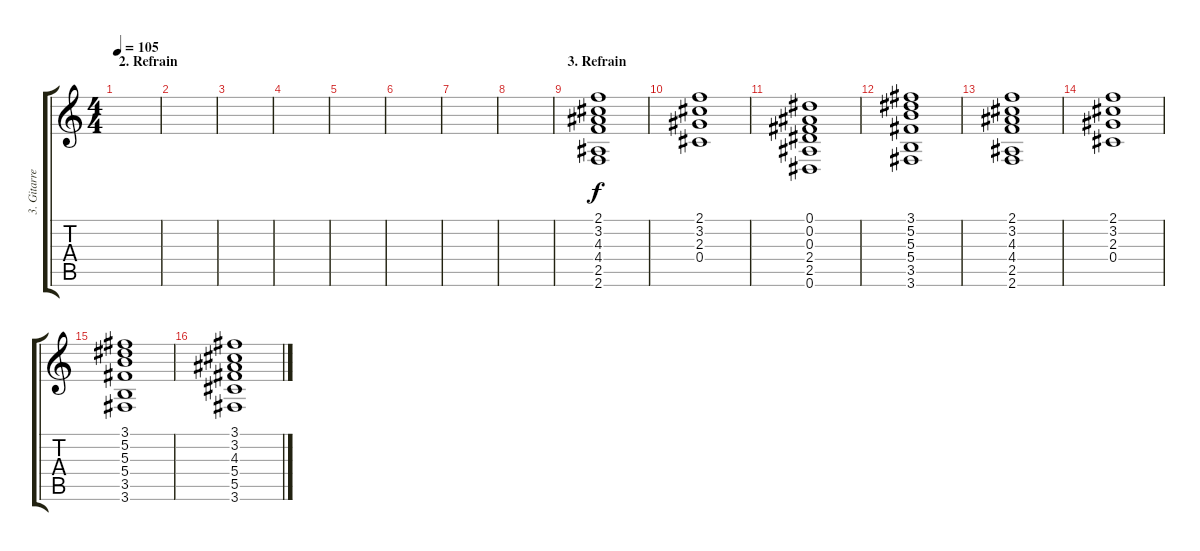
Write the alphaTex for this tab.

\track ("3. Gitarre" "3. Gitarre") {instrument overdrivenguitar}
\staff {score tabs}
\tuning (Eb4 Bb3 Gb3 Db3 Ab2 Eb2) {hide}
\ts (4 4)
\section ("" "2. Refrain")
\tempo 105
\clef g2
\ks c
|
|
|
|
|
|
|
|
\section ("" "3. Refrain")
(2.1 3.2 4.3 4.4 2.5 2.6).1 |
(2.1 3.2 2.3 0.4).1 |
(0.1 0.2 0.3 2.4 2.5 0.6).1 |
(3.1 5.2 5.3 5.4 3.5 3.6).1 |
(2.1 3.2 4.3 4.4 2.5 2.6).1 |
(2.1 3.2 2.3 0.4).1 |
(3.1 5.2 5.3 5.4 3.5 3.6).1 |
(3.1 3.2 4.3 5.4 5.5 3.6).1
